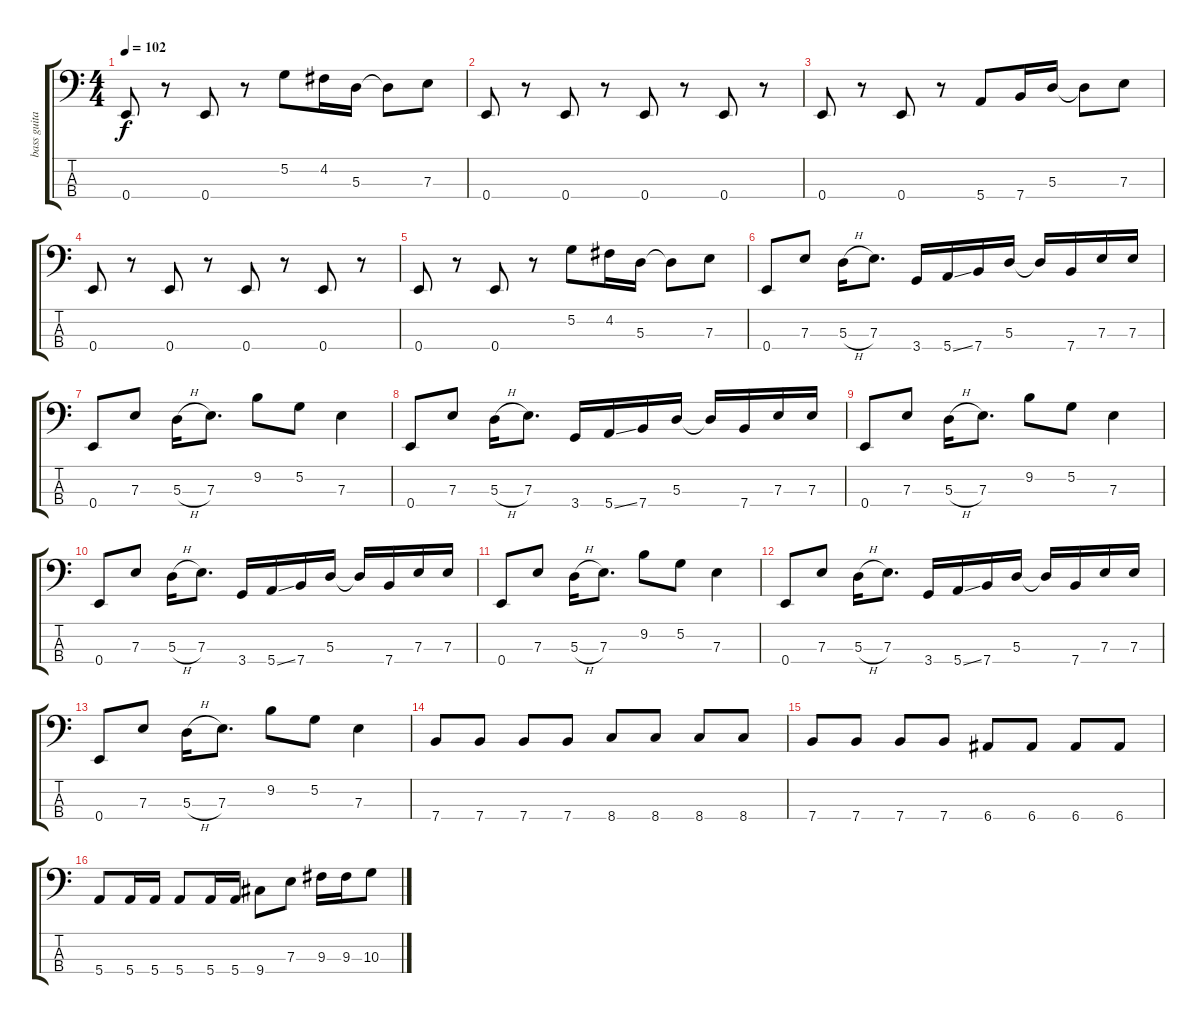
\track ("bass guitar" "bass guita") {instrument electricbassfinger}
\staff {score tabs}
\tuning (G2 D2 A1 E1) {hide}
\ts (4 4)
\tempo 102
\clef f4
\ks c
0.4.8{dy f} r.8 0.4.8 r.8 5.2.8 4.2.16 5.3.16 5.3{t}.8 7.3.8 |
0.4.8 r.8 0.4.8 r.8 0.4.8 r.8 0.4.8 r.8 |
0.4.8 r.8 0.4.8 r.8 5.4.8 7.4.16 5.3.16 5.3{t}.8 7.3.8 |
0.4.8 r.8 0.4.8 r.8 0.4.8 r.8 0.4.8 r.8 |
0.4.8 r.8 0.4.8 r.8 5.2.8 4.2.16 5.3.16 5.3{t}.8 7.3.8 |
0.4.8 7.3.8 5.3{h}.16 7.3.8{d} 3.4.16 5.4{ss}.16 7.4.16 5.3.16 5.3{t}.16 7.4.16 7.3.16 7.3.16 |
0.4.8 7.3.8 5.3{h}.16 7.3.8{d} 9.2.8 5.2.8 7.3.4 |
0.4.8 7.3.8 5.3{h}.16 7.3.8{d} 3.4.16 5.4{ss}.16 7.4.16 5.3.16 5.3{t}.16 7.4.16 7.3.16 7.3.16 |
0.4.8 7.3.8 5.3{h}.16 7.3.8{d} 9.2.8 5.2.8 7.3.4 |
0.4.8 7.3.8 5.3{h}.16 7.3.8{d} 3.4.16 5.4{ss}.16 7.4.16 5.3.16 5.3{t}.16 7.4.16 7.3.16 7.3.16 |
0.4.8 7.3.8 5.3{h}.16 7.3.8{d} 9.2.8 5.2.8 7.3.4 |
0.4.8 7.3.8 5.3{h}.16 7.3.8{d} 3.4.16 5.4{ss}.16 7.4.16 5.3.16 5.3{t}.16 7.4.16 7.3.16 7.3.16 |
0.4.8 7.3.8 5.3{h}.16 7.3.8{d} 9.2.8 5.2.8 7.3.4 |
7.4.8 7.4.8 7.4.8 7.4.8 8.4.8 8.4.8 8.4.8 8.4.8 |
7.4.8 7.4.8 7.4.8 7.4.8 6.4.8 6.4.8 6.4.8 6.4.8 |
5.4.8 5.4.16 5.4.16 5.4.8 5.4.16 5.4.16 9.4.8 7.3.8 9.3.16 9.3.16 10.3.8
